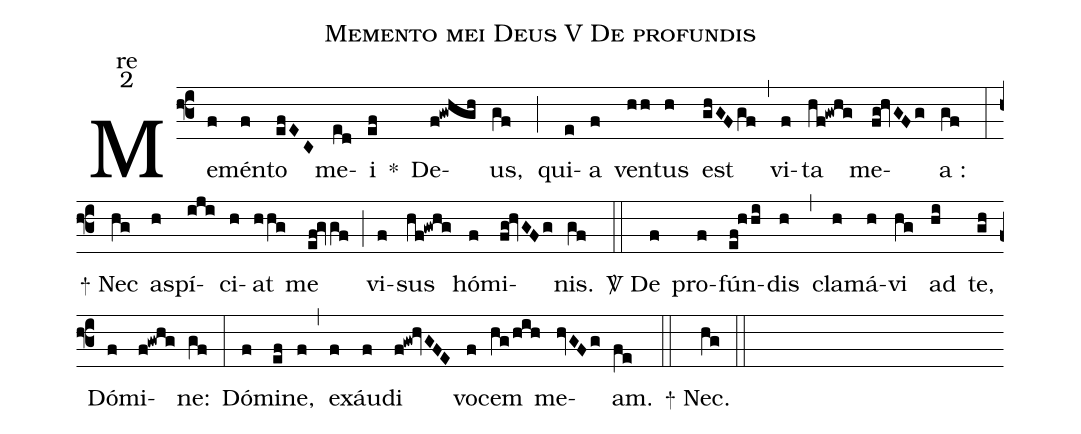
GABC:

name:Memento mei Deus V De profundis;
office-part:re;
mode:2;
%%
(f3) Me(f)mén(f)to(efEC) me(ed)i(ef) <sp>*</sp>() De(f!gwhgh)us,(gf) (;)
qui(e)a(f) ven(hh)tus(h) est(ghGFgf) (,) vi(f)ta(hf!gwhg) me(fg!hvGFg)a :(gf) (:)
<sp>+</sp> Nec(hg) a(h)spí(iji)ci(h)at(hhg) me(ef!gvgf) (;) vi(f)sus(hf!gwhg) hó(f)mi(fg!hvGFg)nis.(gf) (::)
<sp>V/</sp> De(f) pro(f)fún(ef!hhi)dis(h) (,) cla(h)má(h)vi(hg) ad(hi) te,(gh) Dó(f)mi(f!gwhg)ne:(gf) (:)
Dó(f)mi(ef)ne,(f) (,) ex(f)áu(f)di(f!gw!hvGFE) vo(f)cem(hg/hih) me(hvGFg)am.(fe) (::)
<sp>+</sp> Nec.(hg) (::)
